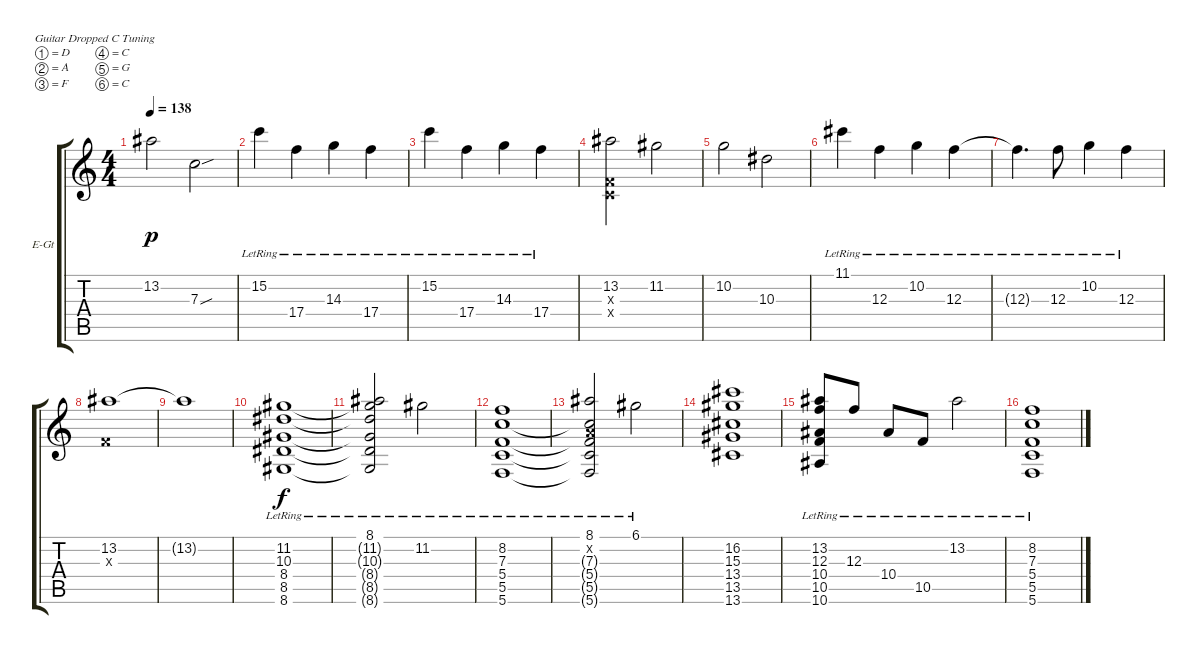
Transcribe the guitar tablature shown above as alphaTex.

\defaultSystemsLayout 4
\bracketExtendMode groupsimilarinstruments
\firstSystemTrackNameOrientation horizontal
\otherSystemsTrackNameOrientation horizontal
\track ("Guitar 2" "E-Gt") {instrument overdrivenguitar}
\staff {score tabs}
\tuning (D4 A3 F3 C3 G2 C2)
\ts (4 4)
\tempo 138
\clef g2
\ks c
13.2{t}.2{dy p} 7.3{sou}.2 |
15.2{lr}.4 17.4{lr}.4 14.3{lr}.4 17.4{lr}.4 |
15.2{lr}.4 17.4{lr}.4 14.3{lr}.4 17.4{lr}.4 |
(13.2 0.4{x} 0.3{x}).2 11.2.2 |
10.2.2 10.3.2 |
11.1{lr}.4 12.3{lr}.4 10.2{lr}.4 12.3{lr}.4 |
12.3{lr t}.4{d} 12.3{lr}.8 10.2{lr}.4 12.3{lr}.4 |
(13.2 0.3{x}).1 |
13.2{t}.1 |
(8.6{lr} 8.5{lr} 8.4{lr} 10.3{lr} 11.2{lr}).1{dy f} |
(8.1{lr} 11.2{lr t} 10.3{lr t} 8.4{lr t} 8.5{lr t} 8.6{lr t}).2 11.2{lr}.2 |
(5.6{lr} 5.5{lr} 5.4{lr} 7.3{lr} 8.2{lr}).1 |
(8.1{lr} 0.2{x} 7.3{t} 5.4{t} 5.5{t} 5.6{t}).2 6.1{lr}.2 |
(13.6 13.5 13.4 15.3 16.2).1 |
(10.6{lr} 10.5{lr} 10.4{lr} 12.3{lr} 13.2{lr}).8 12.3{lr}.8 10.4{lr}.8 10.5{lr}.8 13.2{lr}.2 |
(8.2{lr} 7.3{lr} 5.4{lr} 5.5{lr} 5.6{lr}).1
